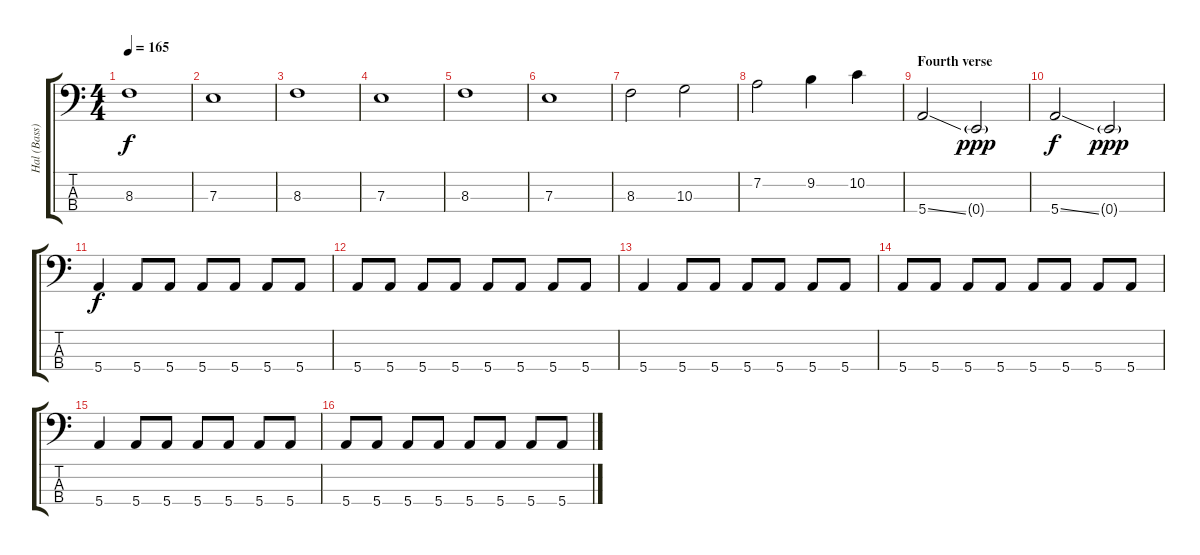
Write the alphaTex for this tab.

\track ("Hal (Bass)" "Hal (Bass)") {instrument electricbassfinger}
\staff {score tabs}
\tuning (G2 D2 A1 E1) {hide}
\ts (4 4)
\tempo 165
\clef f4
\ks c
8.3.1{dy f} |
7.3.1 |
8.3.1 |
7.3.1 |
8.3.1 |
7.3.1 |
8.3.2 10.3.2 |
7.2.2 9.2.4 10.2.4 |
\section ("" "Fourth verse")
5.4{ss}.2 0.4{g}.2{dy ppp} |
5.4{ss}.2{dy f} 0.4{g}.2{dy ppp} |
5.4.4{dy f} 5.4.8 5.4.8 5.4.8 5.4.8 5.4.8 5.4.8 |
5.4.8 5.4.8 5.4.8 5.4.8 5.4.8 5.4.8 5.4.8 5.4.8 |
5.4.4 5.4.8 5.4.8 5.4.8 5.4.8 5.4.8 5.4.8 |
5.4.8 5.4.8 5.4.8 5.4.8 5.4.8 5.4.8 5.4.8 5.4.8 |
5.4.4 5.4.8 5.4.8 5.4.8 5.4.8 5.4.8 5.4.8 |
5.4.8 5.4.8 5.4.8 5.4.8 5.4.8 5.4.8 5.4.8 5.4.8
